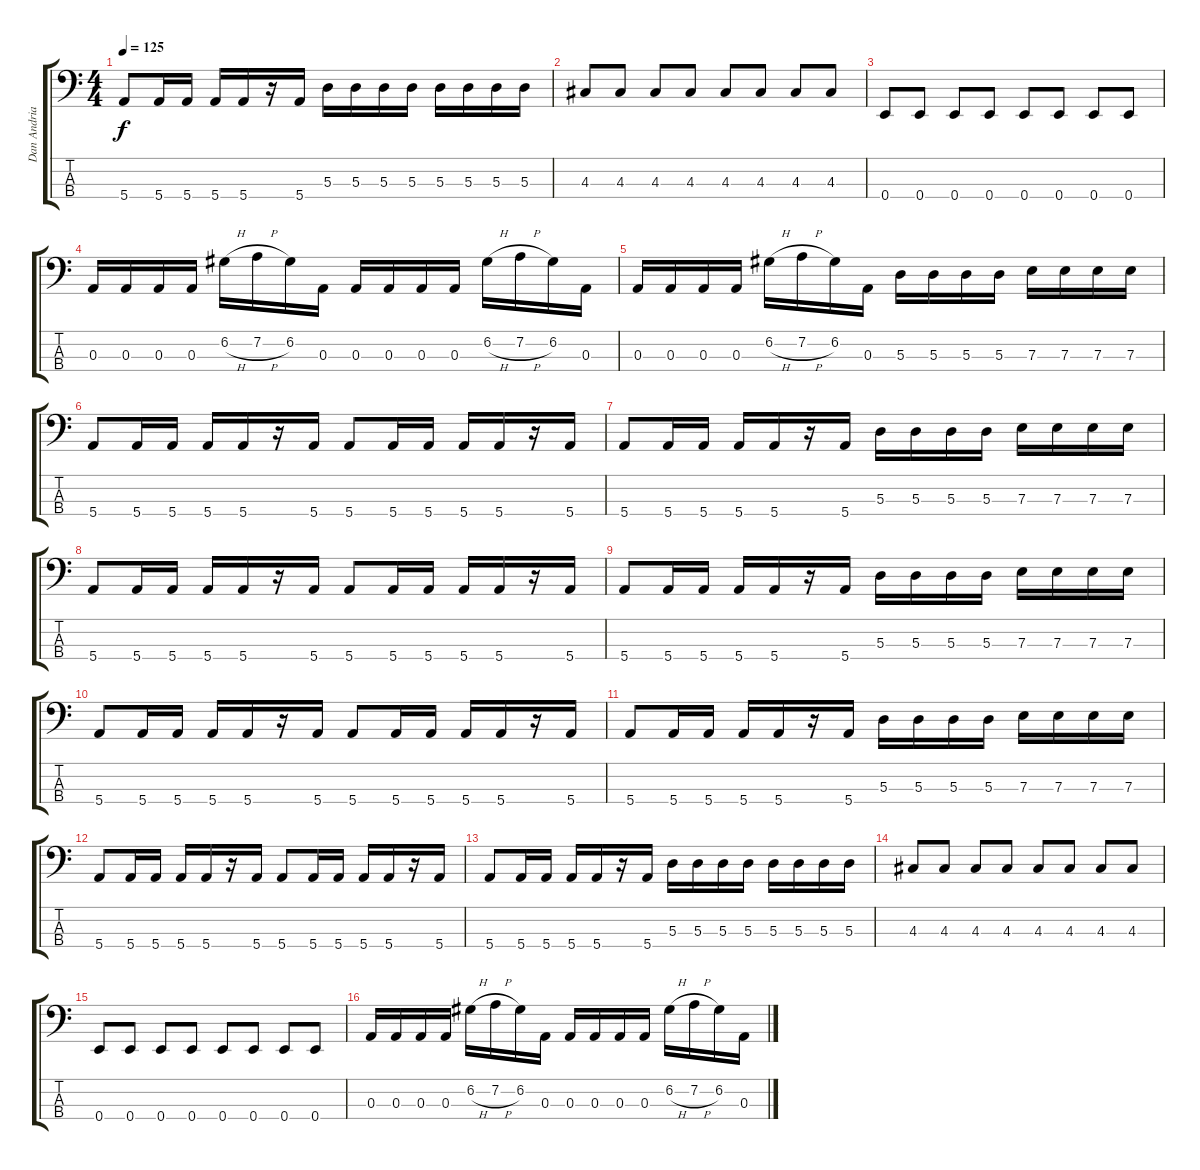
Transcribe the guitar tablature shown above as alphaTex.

\track ("Dan Andriano" "Dan Andria") {instrument electricbasspick}
\staff {score tabs}
\tuning (G2 D2 A1 E1) {hide}
\ts (4 4)
\tempo 125
\clef f4
\ks c
5.4.8{dy f} 5.4.16 5.4.16 5.4.16 5.4.16 r.16 5.4.16 5.3.16 5.3.16 5.3.16 5.3.16 5.3.16 5.3.16 5.3.16 5.3.16 |
4.3.8 4.3.8 4.3.8 4.3.8 4.3.8 4.3.8 4.3.8 4.3.8 |
0.4.8 0.4.8 0.4.8 0.4.8 0.4.8 0.4.8 0.4.8 0.4.8 |
0.3.16 0.3.16 0.3.16 0.3.16 6.2{h}.16 7.2{h}.16 6.2.16 0.3.16 0.3.16 0.3.16 0.3.16 0.3.16 6.2{h}.16 7.2{h}.16 6.2.16 0.3.16 |
0.3.16 0.3.16 0.3.16 0.3.16 6.2{h}.16 7.2{h}.16 6.2.16 0.3.16 5.3.16 5.3.16 5.3.16 5.3.16 7.3.16 7.3.16 7.3.16 7.3.16 |
5.4.8 5.4.16 5.4.16 5.4.16 5.4.16 r.16 5.4.16 5.4.8 5.4.16 5.4.16 5.4.16 5.4.16 r.16 5.4.16 |
5.4.8 5.4.16 5.4.16 5.4.16 5.4.16 r.16 5.4.16 5.3.16 5.3.16 5.3.16 5.3.16 7.3.16 7.3.16 7.3.16 7.3.16 |
5.4.8 5.4.16 5.4.16 5.4.16 5.4.16 r.16 5.4.16 5.4.8 5.4.16 5.4.16 5.4.16 5.4.16 r.16 5.4.16 |
5.4.8 5.4.16 5.4.16 5.4.16 5.4.16 r.16 5.4.16 5.3.16 5.3.16 5.3.16 5.3.16 7.3.16 7.3.16 7.3.16 7.3.16 |
5.4.8 5.4.16 5.4.16 5.4.16 5.4.16 r.16 5.4.16 5.4.8 5.4.16 5.4.16 5.4.16 5.4.16 r.16 5.4.16 |
5.4.8 5.4.16 5.4.16 5.4.16 5.4.16 r.16 5.4.16 5.3.16 5.3.16 5.3.16 5.3.16 7.3.16 7.3.16 7.3.16 7.3.16 |
5.4.8 5.4.16 5.4.16 5.4.16 5.4.16 r.16 5.4.16 5.4.8 5.4.16 5.4.16 5.4.16 5.4.16 r.16 5.4.16 |
5.4.8 5.4.16 5.4.16 5.4.16 5.4.16 r.16 5.4.16 5.3.16 5.3.16 5.3.16 5.3.16 5.3.16 5.3.16 5.3.16 5.3.16 |
4.3.8 4.3.8 4.3.8 4.3.8 4.3.8 4.3.8 4.3.8 4.3.8 |
0.4.8 0.4.8 0.4.8 0.4.8 0.4.8 0.4.8 0.4.8 0.4.8 |
0.3.16 0.3.16 0.3.16 0.3.16 6.2{h}.16 7.2{h}.16 6.2.16 0.3.16 0.3.16 0.3.16 0.3.16 0.3.16 6.2{h}.16 7.2{h}.16 6.2.16 0.3.16
